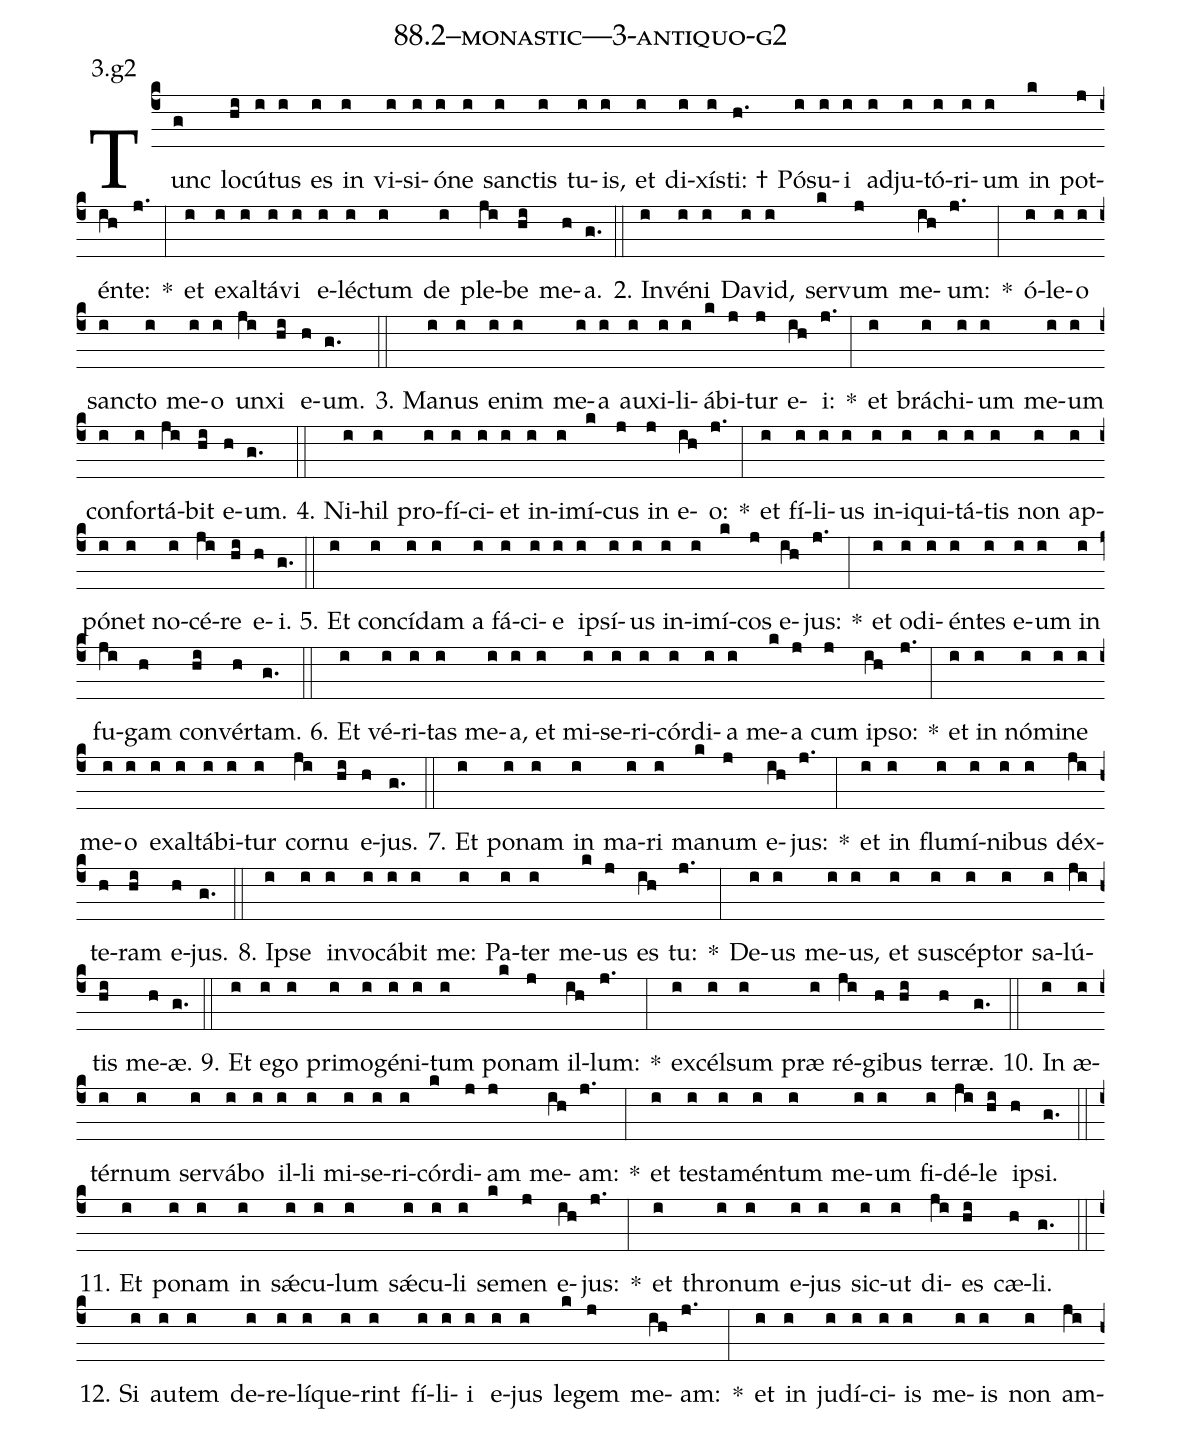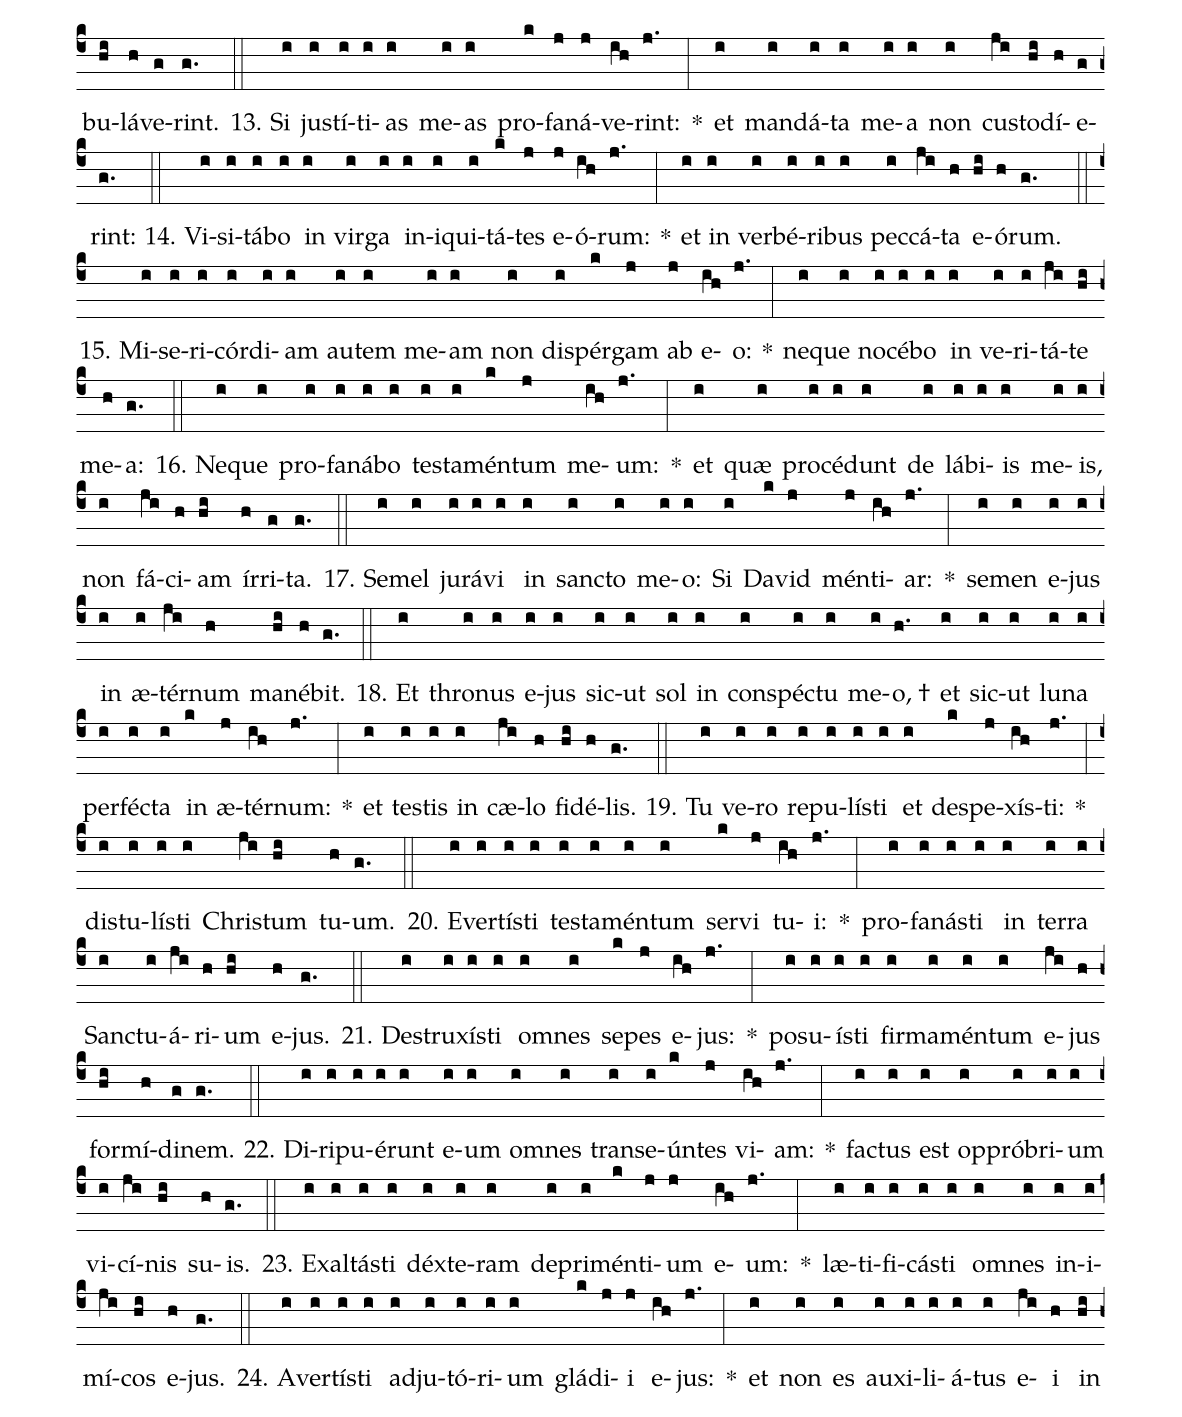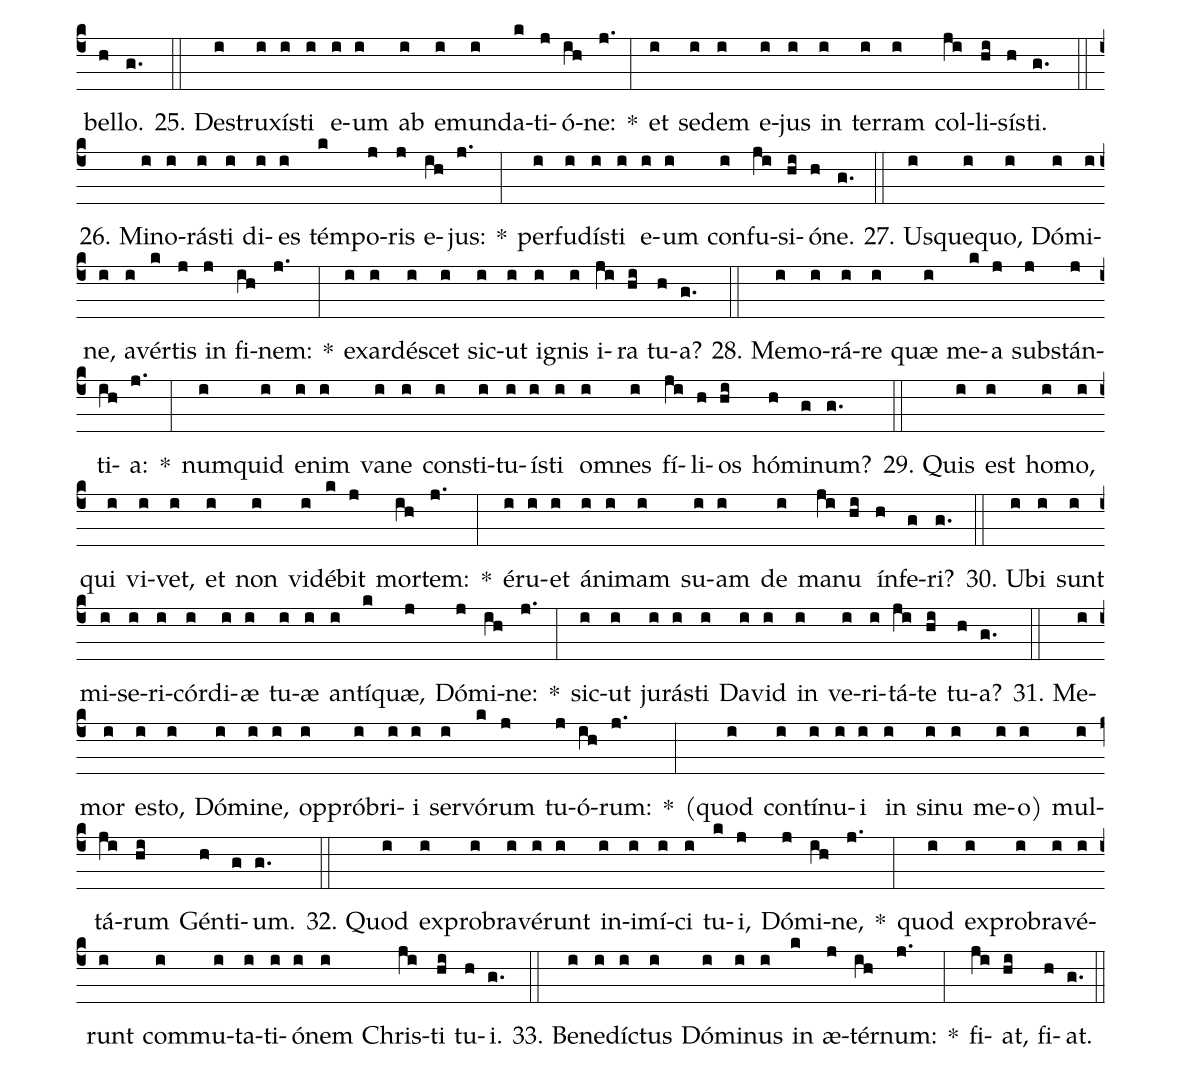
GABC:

name: 88.2--monastic---3-antiquo-g2;
annotation: 3.g2;
%%
(c4)Tunc(g) lo(hi)cú(i)tus(i) es(i) in(i) vi(i)si(i)ó(i)ne(i) sanc(i)tis(i) tu(i)is,(i) et(i) di(i)xís(i)ti: †(h.) Pó(i)su(i)i(i) ad(i)ju(i)tó(i)ri(i)um(i) in(k) pot(j)én(ih)te:(j.) *(:) et(i) ex(i)al(i)tá(i)vi(i) e(i)léc(i)tum(i) de(i) ple(ji)be(hi) me(h)a.(g.) (::)
2. In(i)vé(i)ni(i) Da(i)vid,(i) ser(k)vum(j) me(ih)um:(j.) *(:) ó(i)le(i)o(i) sanc(i)to(i) me(i)o(i) un(ji)xi(hi) e(h)um.(g.) (::)
3. Ma(i)nus(i) e(i)nim(i) me(i)a(i) au(i)xi(i)li(i)á(k)bi(j)tur(j) e(ih)i:(j.) *(:) et(i) brá(i)chi(i)um(i) me(i)um(i) con(i)for(i)tá(ji)bit(hi) e(h)um.(g.) (::)
4. Ni(i)hil(i) pro(i)fí(i)ci(i)et(i) in(i)i(i)mí(k)cus(j) in(j) e(ih)o:(j.) *(:) et(i) fí(i)li(i)us(i) in(i)i(i)qui(i)tá(i)tis(i) non(i) ap(i)pó(i)net(i) no(i)cé(ji)re(hi) e(h)i.(g.) (::)
5. Et(i) con(i)cí(i)dam(i) a(i) fá(i)ci(i)e(i) ip(i)sí(i)us(i) in(i)i(i)mí(k)cos(j) e(ih)jus:(j.) *(:) et(i) o(i)di(i)én(i)tes(i) e(i)um(i) in(i) fu(ji)gam(h) con(hi)vér(h)tam.(g.) (::)
6. Et(i) vé(i)ri(i)tas(i) me(i)a,(i) et(i) mi(i)se(i)ri(i)cór(i)di(i)a(i) me(k)a(j) cum(j) ip(ih)so:(j.) *(:) et(i) in(i) nó(i)mi(i)ne(i) me(i)o(i) ex(i)al(i)tá(i)bi(i)tur(i) cor(ji)nu(hi) e(h)jus.(g.) (::)
7. Et(i) po(i)nam(i) in(i) ma(i)ri(i) ma(k)num(j) e(ih)jus:(j.) *(:) et(i) in(i) flu(i)mí(i)ni(i)bus(i) déx(ji)te(h)ram(hi) e(h)jus.(g.) (::)
8. Ip(i)se(i) in(i)vo(i)cá(i)bit(i) me:(i) Pa(i)ter(i) me(k)us(j) es(ih) tu:(j.) *(:) De(i)us(i) me(i)us,(i) et(i) su(i)scép(i)tor(i) sa(i)lú(ji)tis(hi) me(h)æ.(g.) (::)
9. Et(i) e(i)go(i) pri(i)mo(i)gé(i)ni(i)tum(i) po(k)nam(j) il(ih)lum:(j.) *(:) ex(i)cél(i)sum(i) præ(i) ré(ji)gi(h)bus(hi) ter(h)ræ.(g.) (::)
10. In(i) æ(i)tér(i)num(i) ser(i)vá(i)bo(i) il(i)li(i) mi(i)se(i)ri(i)cór(k)di(j)am(j) me(ih)am:(j.) *(:) et(i) tes(i)ta(i)mén(i)tum(i) me(i)um(i) fi(i)dé(ji)le(hi) ip(h)si.(g.) (::)
11. Et(i) po(i)nam(i) in(i) sǽ(i)cu(i)lum(i) sǽ(i)cu(i)li(i) se(k)men(j) e(ih)jus:(j.) *(:) et(i) thro(i)num(i) e(i)jus(i) sic(i)ut(i) di(ji)es(hi) cæ(h)li.(g.) (::)
12. Si(i) au(i)tem(i) de(i)re(i)lí(i)que(i)rint(i) fí(i)li(i)i(i) e(i)jus(i) le(k)gem(j) me(ih)am:(j.) *(:) et(i) in(i) ju(i)dí(i)ci(i)is(i) me(i)is(i) non(i) am(ji)bu(hi)lá(h)ve(g)rint.(g.) (::)
13. Si(i) jus(i)tí(i)ti(i)as(i) me(i)as(i) pro(k)fa(j)ná(j)ve(ih)rint:(j.) *(:) et(i) man(i)dá(i)ta(i) me(i)a(i) non(i) cus(ji)to(hi)dí(h)e(g)rint:(g.) (::)
14. Vi(i)si(i)tá(i)bo(i) in(i) vir(i)ga(i) in(i)i(i)qui(i)tá(k)tes(j) e(j)ó(ih)rum:(j.) *(:) et(i) in(i) ver(i)bé(i)ri(i)bus(i) pec(i)cá(ji)ta(h) e(hi)ó(h)rum.(g.) (::)
15. Mi(i)se(i)ri(i)cór(i)di(i)am(i) au(i)tem(i) me(i)am(i) non(i) di(i)spér(k)gam(j) ab(j) e(ih)o:(j.) *(:) ne(i)que(i) no(i)cé(i)bo(i) in(i) ve(i)ri(i)tá(ji)te(hi) me(h)a:(g.) (::)
16. Ne(i)que(i) pro(i)fa(i)ná(i)bo(i) tes(i)ta(i)mén(k)tum(j) me(ih)um:(j.) *(:) et(i) quæ(i) pro(i)cé(i)dunt(i) de(i) lá(i)bi(i)is(i) me(i)is,(i) non(i) fá(ji)ci(h)am(hi) ír(h)ri(g)ta.(g.) (::)
17. Se(i)mel(i) ju(i)rá(i)vi(i) in(i) sanc(i)to(i) me(i)o:(i) Si(i) Da(k)vid(j) mén(j)ti(ih)ar:(j.) *(:) se(i)men(i) e(i)jus(i) in(i) æ(i)tér(ji)num(h) ma(hi)né(h)bit.(g.) (::)
18. Et(i) thro(i)nus(i) e(i)jus(i) sic(i)ut(i) sol(i) in(i) con(i)spéc(i)tu(i) me(i)o, †(h.) et(i) sic(i)ut(i) lu(i)na(i) per(i)féc(i)ta(i) in(k) æ(j)tér(ih)num:(j.) *(:) et(i) tes(i)tis(i) in(i) cæ(ji)lo(h) fi(hi)dé(h)lis.(g.) (::)
19. Tu(i) ve(i)ro(i) re(i)pu(i)lís(i)ti(i) et(i) de(k)spe(j)xís(ih)ti:(j.) *(:) dis(i)tu(i)lís(i)ti(i) Chris(ji)tum(hi) tu(h)um.(g.) (::)
20. E(i)ver(i)tís(i)ti(i) tes(i)ta(i)mén(i)tum(i) ser(k)vi(j) tu(ih)i:(j.) *(:) pro(i)fa(i)nás(i)ti(i) in(i) ter(i)ra(i) Sanc(i)tu(i)á(ji)ri(h)um(hi) e(h)jus.(g.) (::)
21. De(i)stru(i)xís(i)ti(i) om(i)nes(i) se(k)pes(j) e(ih)jus:(j.) *(:) po(i)su(i)ís(i)ti(i) fir(i)ma(i)mén(i)tum(i) e(ji)jus(h) for(hi)mí(h)di(g)nem.(g.) (::)
22. Di(i)ri(i)pu(i)é(i)runt(i) e(i)um(i) om(i)nes(i) trans(i)e(i)ún(k)tes(j) vi(ih)am:(j.) *(:) fac(i)tus(i) est(i) op(i)pró(i)bri(i)um(i) vi(i)cí(ji)nis(hi) su(h)is.(g.) (::)
23. Ex(i)al(i)tás(i)ti(i) déx(i)te(i)ram(i) de(i)pri(i)mén(k)ti(j)um(j) e(ih)um:(j.) *(:) læ(i)ti(i)fi(i)cás(i)ti(i) om(i)nes(i) in(i)i(i)mí(ji)cos(hi) e(h)jus.(g.) (::)
24. A(i)ver(i)tís(i)ti(i) ad(i)ju(i)tó(i)ri(i)um(i) glá(k)di(j)i(j) e(ih)jus:(j.) *(:) et(i) non(i) es(i) au(i)xi(i)li(i)á(i)tus(i) e(ji)i(h) in(hi) bel(h)lo.(g.) (::)
25. De(i)stru(i)xís(i)ti(i) e(i)um(i) ab(i) e(i)mun(i)da(k)ti(j)ó(ih)ne:(j.) *(:) et(i) se(i)dem(i) e(i)jus(i) in(i) ter(i)ram(i) col(ji)li(hi)sís(h)ti.(g.) (::)
26. Mi(i)no(i)rás(i)ti(i) di(i)es(i) tém(k)po(j)ris(j) e(ih)jus:(j.) *(:) per(i)fu(i)dís(i)ti(i) e(i)um(i) con(i)fu(ji)si(hi)ó(h)ne.(g.) (::)
27. Us(i)que(i)quo,(i) Dó(i)mi(i)ne,(i) a(i)vér(k)tis(j) in(j) fi(ih)nem:(j.) *(:) ex(i)ar(i)dé(i)scet(i) sic(i)ut(i) i(i)gnis(i) i(ji)ra(hi) tu(h)a?(g.) (::)
28. Me(i)mo(i)rá(i)re(i) quæ(i) me(k)a(j) sub(j)stán(j)ti(ih)a:(j.) *(:) num(i)quid(i) e(i)nim(i) va(i)ne(i) con(i)sti(i)tu(i)ís(i)ti(i) om(i)nes(i) fí(ji)li(h)os(hi) hó(h)mi(g)num?(g.) (::)
29. Quis(i) est(i) ho(i)mo,(i) qui(i) vi(i)vet,(i) et(i) non(i) vi(i)dé(k)bit(j) mor(ih)tem:(j.) *(:) é(i)ru(i)et(i) á(i)ni(i)mam(i) su(i)am(i) de(i) ma(ji)nu(hi) ín(h)fe(g)ri?(g.) (::)
30. U(i)bi(i) sunt(i) mi(i)se(i)ri(i)cór(i)di(i)æ(i) tu(i)æ(i) an(i)tí(k)quæ,(j) Dó(j)mi(ih)ne:(j.) *(:) sic(i)ut(i) ju(i)rás(i)ti(i) Da(i)vid(i) in(i) ve(i)ri(i)tá(ji)te(hi) tu(h)a?(g.) (::)
31. Me(i)mor(i) es(i)to,(i) Dó(i)mi(i)ne,(i) op(i)pró(i)bri(i)i(i) ser(i)vó(k)rum(j) tu(j)ó(ih)rum:(j.) *(:) <v>(</v>quod(i) con(i)tí(i)nu(i)i(i) in(i) si(i)nu(i) me(i)o)(i) mul(i)tá(ji)rum(hi) Gén(h)ti(g)um.(g.) (::)
32. Quod(i) ex(i)pro(i)bra(i)vé(i)runt(i) in(i)i(i)mí(i)ci(i) tu(k)i,(j) Dó(j)mi(ih)ne,(j.) *(:) quod(i) ex(i)pro(i)bra(i)vé(i)runt(i) com(i)mu(i)ta(i)ti(i)ó(i)nem(i) Chris(ji)ti(hi) tu(h)i.(g.) (::)
33. Be(i)ne(i)díc(i)tus(i) Dó(i)mi(i)nus(i) in(k) æ(j)tér(ih)num:(j.) *(:) fi(ji)at,(hi) fi(h)at.(g.) (::)
